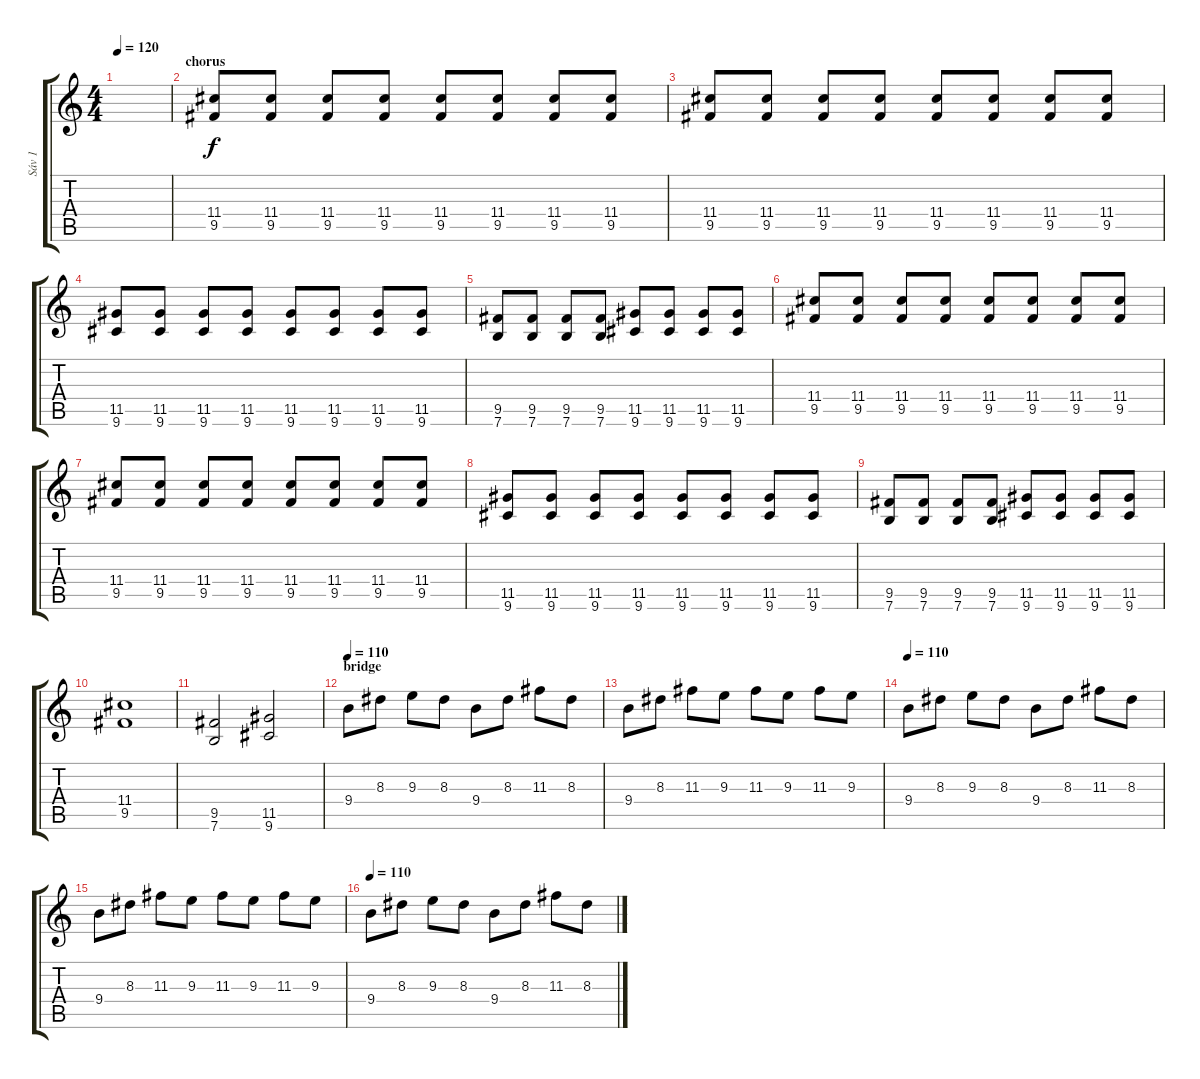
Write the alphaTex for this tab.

\track ("Sáv 1" "Sáv 1") {instrument distortionguitar}
\staff {score tabs}
\tuning (E4 B3 G3 D3 A2 E2) {hide}
\ts (4 4)
\tempo 120
\clef g2
\ks c
|
\section ("" "chorus")
(11.4 9.5).8 (11.4 9.5).8 (11.4 9.5).8 (11.4 9.5).8 (11.4 9.5).8 (11.4 9.5).8 (11.4 9.5).8 (11.4 9.5).8 |
(11.4 9.5).8 (11.4 9.5).8 (11.4 9.5).8 (11.4 9.5).8 (11.4 9.5).8 (11.4 9.5).8 (11.4 9.5).8 (11.4 9.5).8 |
(11.5 9.6).8 (11.5 9.6).8 (11.5 9.6).8 (11.5 9.6).8 (11.5 9.6).8 (11.5 9.6).8 (11.5 9.6).8 (11.5 9.6).8 |
(9.5 7.6).8 (9.5 7.6).8 (9.5 7.6).8 (9.5 7.6).8 (11.5 9.6).8 (11.5 9.6).8 (11.5 9.6).8 (11.5 9.6).8 |
(11.4 9.5).8 (11.4 9.5).8 (11.4 9.5).8 (11.4 9.5).8 (11.4 9.5).8 (11.4 9.5).8 (11.4 9.5).8 (11.4 9.5).8 |
(11.4 9.5).8 (11.4 9.5).8 (11.4 9.5).8 (11.4 9.5).8 (11.4 9.5).8 (11.4 9.5).8 (11.4 9.5).8 (11.4 9.5).8 |
(11.5 9.6).8 (11.5 9.6).8 (11.5 9.6).8 (11.5 9.6).8 (11.5 9.6).8 (11.5 9.6).8 (11.5 9.6).8 (11.5 9.6).8 |
(9.5 7.6).8 (9.5 7.6).8 (9.5 7.6).8 (9.5 7.6).8 (11.5 9.6).8 (11.5 9.6).8 (11.5 9.6).8 (11.5 9.6).8 |
(11.4 9.5).1 |
(9.5 7.6).2 (11.5 9.6).2 |
\section ("" "bridge")
\tempo 110
9.4.8{instrument electricguitarclean} 8.3.8 9.3.8 8.3.8 9.4.8 8.3.8 11.3.8 8.3.8 |
9.4.8 8.3.8 11.3.8 9.3.8 11.3.8 9.3.8 11.3.8 9.3.8 |
\tempo 110
9.4.8{instrument electricguitarclean} 8.3.8 9.3.8 8.3.8 9.4.8 8.3.8 11.3.8 8.3.8 |
9.4.8 8.3.8 11.3.8 9.3.8 11.3.8 9.3.8 11.3.8 9.3.8 |
\tempo 110
9.4.8{instrument electricguitarclean} 8.3.8 9.3.8 8.3.8 9.4.8 8.3.8 11.3.8 8.3.8
